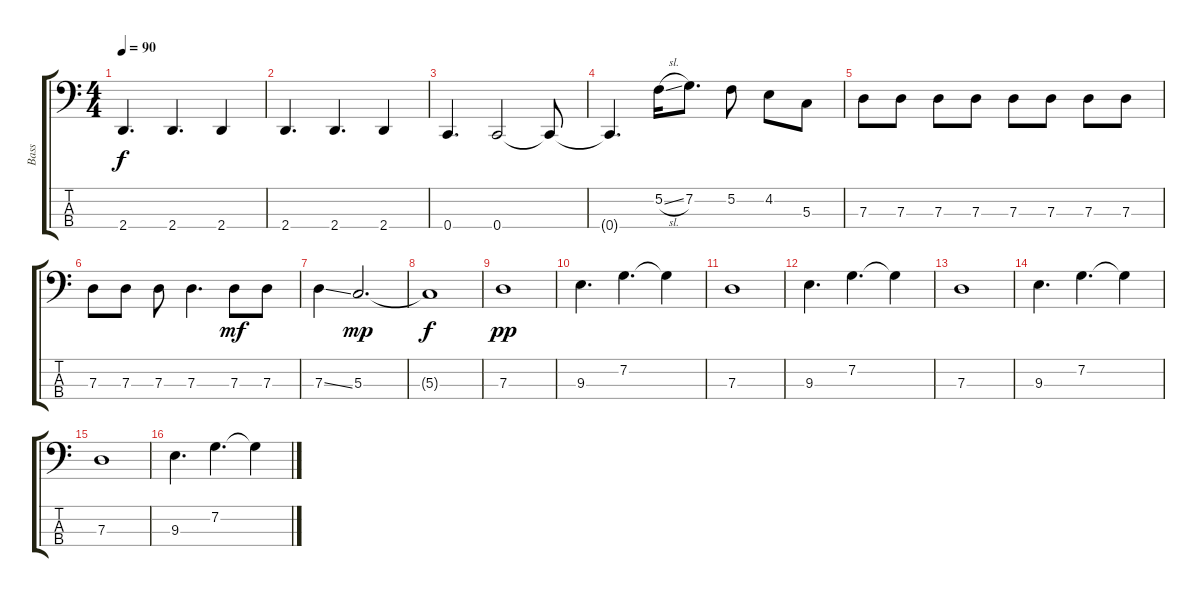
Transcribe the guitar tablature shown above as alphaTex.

\track ("Bass" "Bass") {instrument electricbassfinger}
\staff {score tabs}
\tuning (G2 C2 G1 C1) {hide}
\ts (4 4)
\tempo 90
\clef f4
\ks c
2.4.4{d dy f} 2.4.4{d} 2.4.4 |
2.4.4{d} 2.4.4{d} 2.4.4 |
0.4.4{d} 0.4.2 0.4{t}.8 |
0.4{t}.4{d} 5.2{sl}.16 7.2.8{d} 5.2.8 4.2.8 5.3.8 |
7.3.8 7.3.8 7.3.8 7.3.8 7.3.8 7.3.8 7.3.8 7.3.8 |
7.3.8 7.3.8 7.3.8 7.3.4{d} 7.3.8{dy mf} 7.3.8 |
7.3{ss}.4 5.3.2{d dy mp} |
5.3{t}.1{dy f} |
7.3.1{dy pp} |
9.3.4{d} 7.2.4{d} 7.2{t}.4 |
7.3.1 |
9.3.4{d} 7.2.4{d} 7.2{t}.4 |
7.3.1 |
9.3.4{d} 7.2.4{d} 7.2{t}.4 |
7.3.1 |
9.3.4{d} 7.2.4{d} 7.2{t}.4
